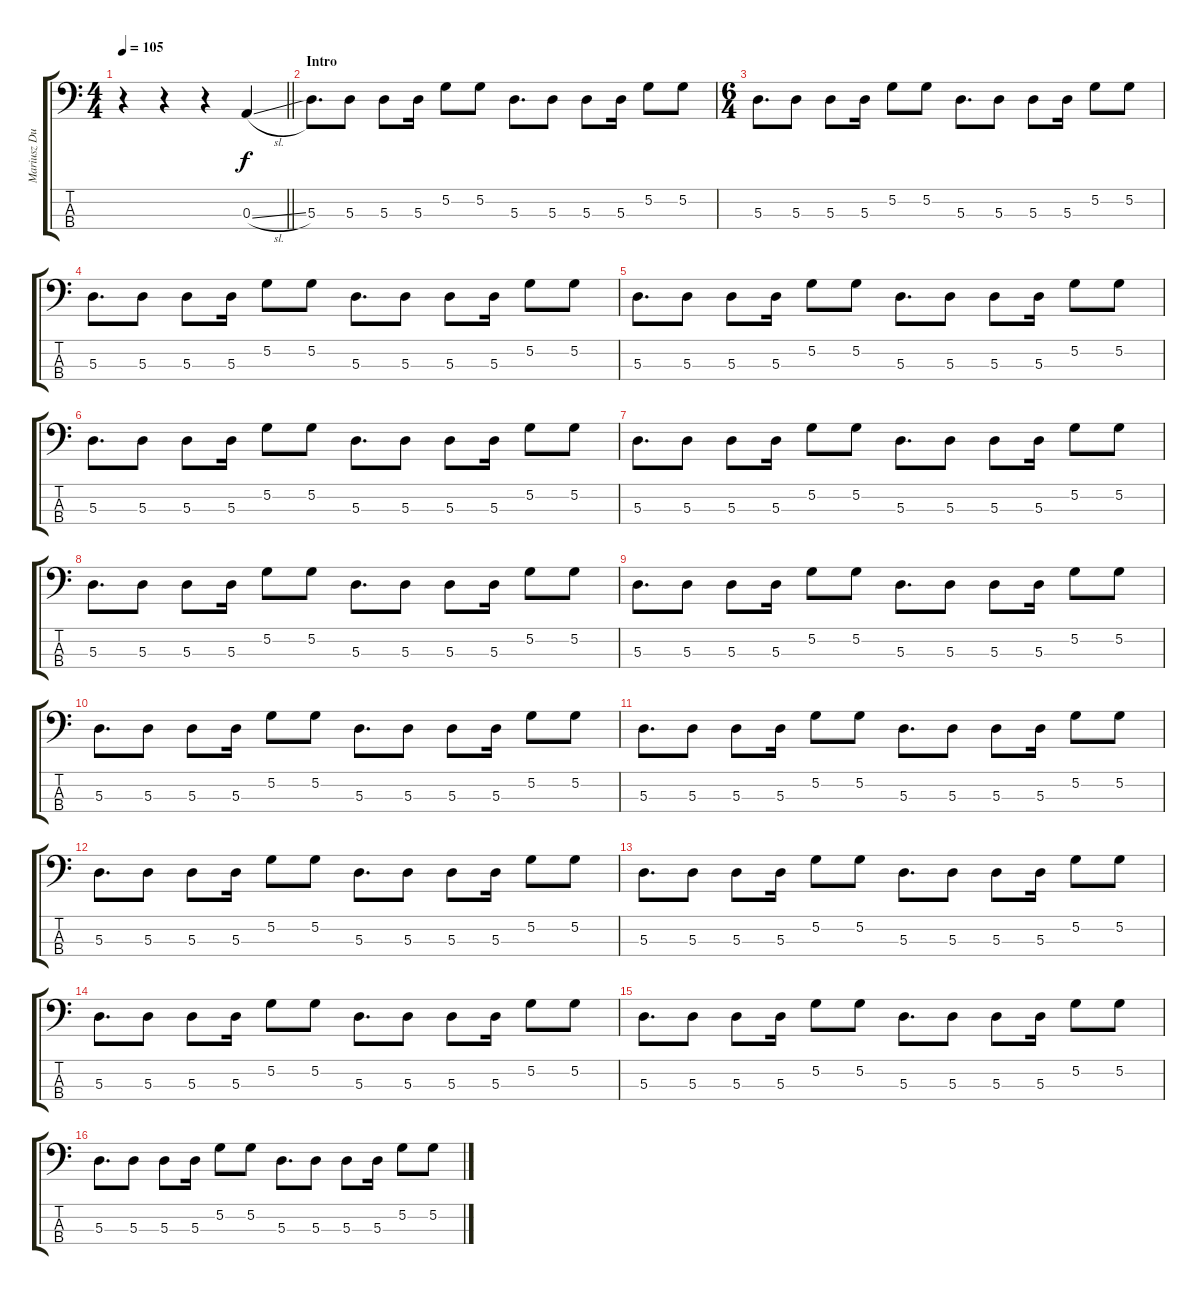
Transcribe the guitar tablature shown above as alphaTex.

\track ("Mariusz Duda" "Mariusz Du") {instrument electricbassfinger}
\staff {score tabs}
\tuning (G2 D2 A1 E1) {hide}
\ts (4 4)
\tempo 105
\clef f4
\barLineRight lightlight
\ks c
r.4{dy f} r.4 r.4 0.3{sl}.4 |
\section ("" "Intro")
5.3.8{d} 5.3.8 5.3.8 5.3.16 5.2.8 5.2.8 5.3.8{d} 5.3.8 5.3.8 5.3.16 5.2.8 5.2.8 |
\ts (6 4)
5.3.8{d} 5.3.8 5.3.8 5.3.16 5.2.8 5.2.8 5.3.8{d} 5.3.8 5.3.8 5.3.16 5.2.8 5.2.8 |
5.3.8{d} 5.3.8 5.3.8 5.3.16 5.2.8 5.2.8 5.3.8{d} 5.3.8 5.3.8 5.3.16 5.2.8 5.2.8 |
5.3.8{d} 5.3.8 5.3.8 5.3.16 5.2.8 5.2.8 5.3.8{d} 5.3.8 5.3.8 5.3.16 5.2.8 5.2.8 |
5.3.8{d} 5.3.8 5.3.8 5.3.16 5.2.8 5.2.8 5.3.8{d} 5.3.8 5.3.8 5.3.16 5.2.8 5.2.8 |
5.3.8{d} 5.3.8 5.3.8 5.3.16 5.2.8 5.2.8 5.3.8{d} 5.3.8 5.3.8 5.3.16 5.2.8 5.2.8 |
5.3.8{d} 5.3.8 5.3.8 5.3.16 5.2.8 5.2.8 5.3.8{d} 5.3.8 5.3.8 5.3.16 5.2.8 5.2.8 |
5.3.8{d} 5.3.8 5.3.8 5.3.16 5.2.8 5.2.8 5.3.8{d} 5.3.8 5.3.8 5.3.16 5.2.8 5.2.8 |
5.3.8{d} 5.3.8 5.3.8 5.3.16 5.2.8 5.2.8 5.3.8{d} 5.3.8 5.3.8 5.3.16 5.2.8 5.2.8 |
5.3.8{d} 5.3.8 5.3.8 5.3.16 5.2.8 5.2.8 5.3.8{d} 5.3.8 5.3.8 5.3.16 5.2.8 5.2.8 |
5.3.8{d} 5.3.8 5.3.8 5.3.16 5.2.8 5.2.8 5.3.8{d} 5.3.8 5.3.8 5.3.16 5.2.8 5.2.8 |
5.3.8{d} 5.3.8 5.3.8 5.3.16 5.2.8 5.2.8 5.3.8{d} 5.3.8 5.3.8 5.3.16 5.2.8 5.2.8 |
5.3.8{d} 5.3.8 5.3.8 5.3.16 5.2.8 5.2.8 5.3.8{d} 5.3.8 5.3.8 5.3.16 5.2.8 5.2.8 |
5.3.8{d} 5.3.8 5.3.8 5.3.16 5.2.8 5.2.8 5.3.8{d} 5.3.8 5.3.8 5.3.16 5.2.8 5.2.8 |
5.3.8{d} 5.3.8 5.3.8 5.3.16 5.2.8 5.2.8 5.3.8{d} 5.3.8 5.3.8 5.3.16 5.2.8 5.2.8
